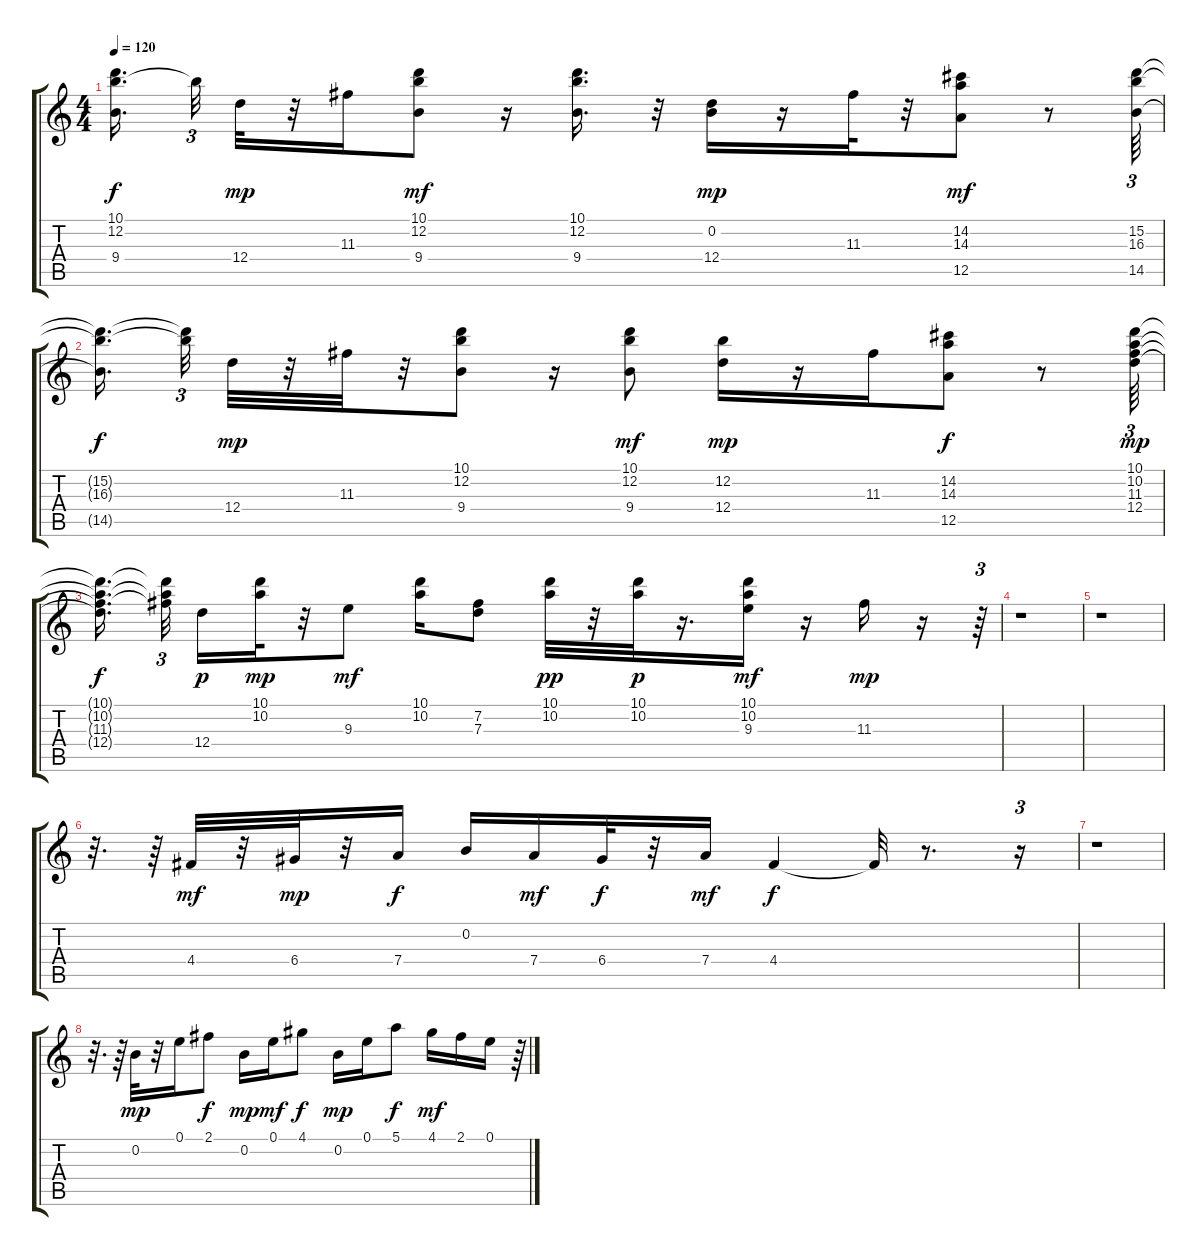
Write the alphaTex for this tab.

\track "" {instrument acousticguitarsteel}
\staff {score tabs}
\tuning (E4 B3 G3 D3 A2 E2) {hide}
\ts (4 4)
\tempo 120
\clef g2
\ks c
(10.1{t} 12.2{t} 9.4{t}).16{d dy f beam splitsecondary} 12.2{t}.32{tu (3 2)} 12.4.32{dy mp} r.32 11.3.16 (10.1 12.2 9.4).8{dy mf} r.16 (10.1 12.2 9.4).16{d} r.32 (0.2 12.4).16{dy mp} r.16 11.3.32 r.32 (14.2 14.3 12.5).8{dy mf} r.8 (15.2 16.3 14.5).64{tu (3 2)} |
(15.2{t} 16.3{t} 14.5{t}).16{d dy f beam splitsecondary} (15.2{t} 16.3{t}).32{tu (3 2)} 12.4.32{dy mp} r.32 11.3.32 r.32 (10.1 12.2 9.4).8 r.16 (10.1 12.2 9.4).8{dy mf} (12.2 12.4).16{dy mp} r.16 11.3.16 (14.2 14.3 12.5).8{dy f} r.8 (10.1 10.2 11.3 12.4).64{tu (3 2) dy mp} |
(10.1{t} 10.2{t} 11.3{t} 12.4{t}).16{d dy f beam splitsecondary} (10.1{t} 10.2{t} 11.3{t}).32{tu (3 2) beam splitsecondary} 12.4.16{dy p} (10.1 10.2).32{dy mp} r.32 9.3.8{dy mf} (10.1 10.2).16 (7.2 7.3).8 (10.1 10.2).32{dy pp} r.32 (10.1 10.2).32{dy p} r.16{d} (10.1 10.2 9.3).16{dy mf} r.16 11.3.16{dy mp} r.16 r.64{tu (3 2)} |
r.1 |
r.1 |
r.32{d} r.64 4.4.32{dy mf} r.32 6.4.32{dy mp} r.32 7.4.16{dy f} 0.2.16 7.4.16{dy mf} 6.4.32{dy f} r.32 7.4.16{dy mf} 4.4.4{dy f} 4.4{t}.32 r.8{d} r.16{tu (3 2)} |
r.1 |
r.32{d} r.64 0.2.32{dy mp} r.32 0.1.16 2.1.8{dy f} 0.2.16{dy mp} 0.1.16{dy mf} 4.1.8{dy f} 0.2.16{dy mp} 0.1.16 5.1.8{dy f} 4.1.16{dy mf} 2.1.16 0.1.16 r.64{tu (3 2)}
